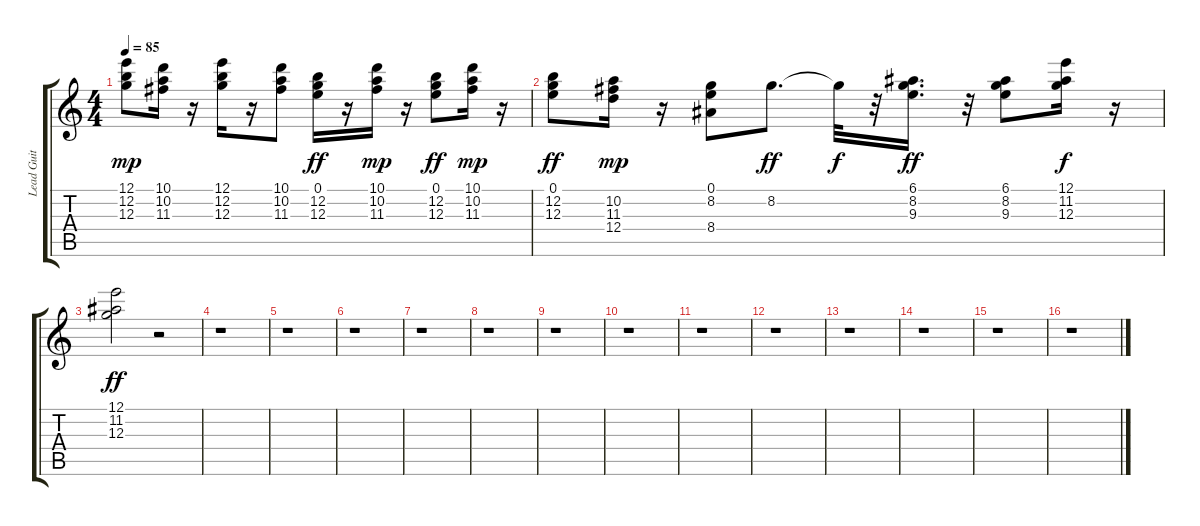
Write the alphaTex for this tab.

\track ("Lead Guit" "Lead Guit") {instrument overdrivenguitar}
\staff {score tabs}
\tuning (E4 B3 G3 D3 A2 E2) {hide}
\ts (4 4)
\tempo 85
\clef g2
\ks c
(12.1 12.2 12.3).8{dy mp} (10.1 10.2 11.3).16 r.16 (12.1 12.2 12.3).16 r.16 (10.1 10.2 11.3).8 (0.1 12.2 12.3).16{dy ff} r.16 (10.1 10.2 11.3).16{dy mp} r.16 (0.1 12.2 12.3).8{dy ff} (10.1 10.2 11.3).16{dy mp} r.16 |
(0.1 12.2 12.3).8{dy ff} (10.2 11.3 12.4).16{dy mp} r.16 (0.1 8.2 8.4).8 8.2.8{d dy ff} 8.2{t}.32{dy f} r.32 (6.1 8.2 9.3).16{d dy ff} r.32 (6.1 8.2 9.3).8 (12.1 11.2 12.3).16{dy f} r.16 |
(12.1 11.2 12.3).2{dy ff} r.2 |
r.1 |
r.1 |
r.1 |
r.1 |
r.1 |
r.1 |
r.1 |
r.1 |
r.1 |
r.1 |
r.1 |
r.1 |
r.1
